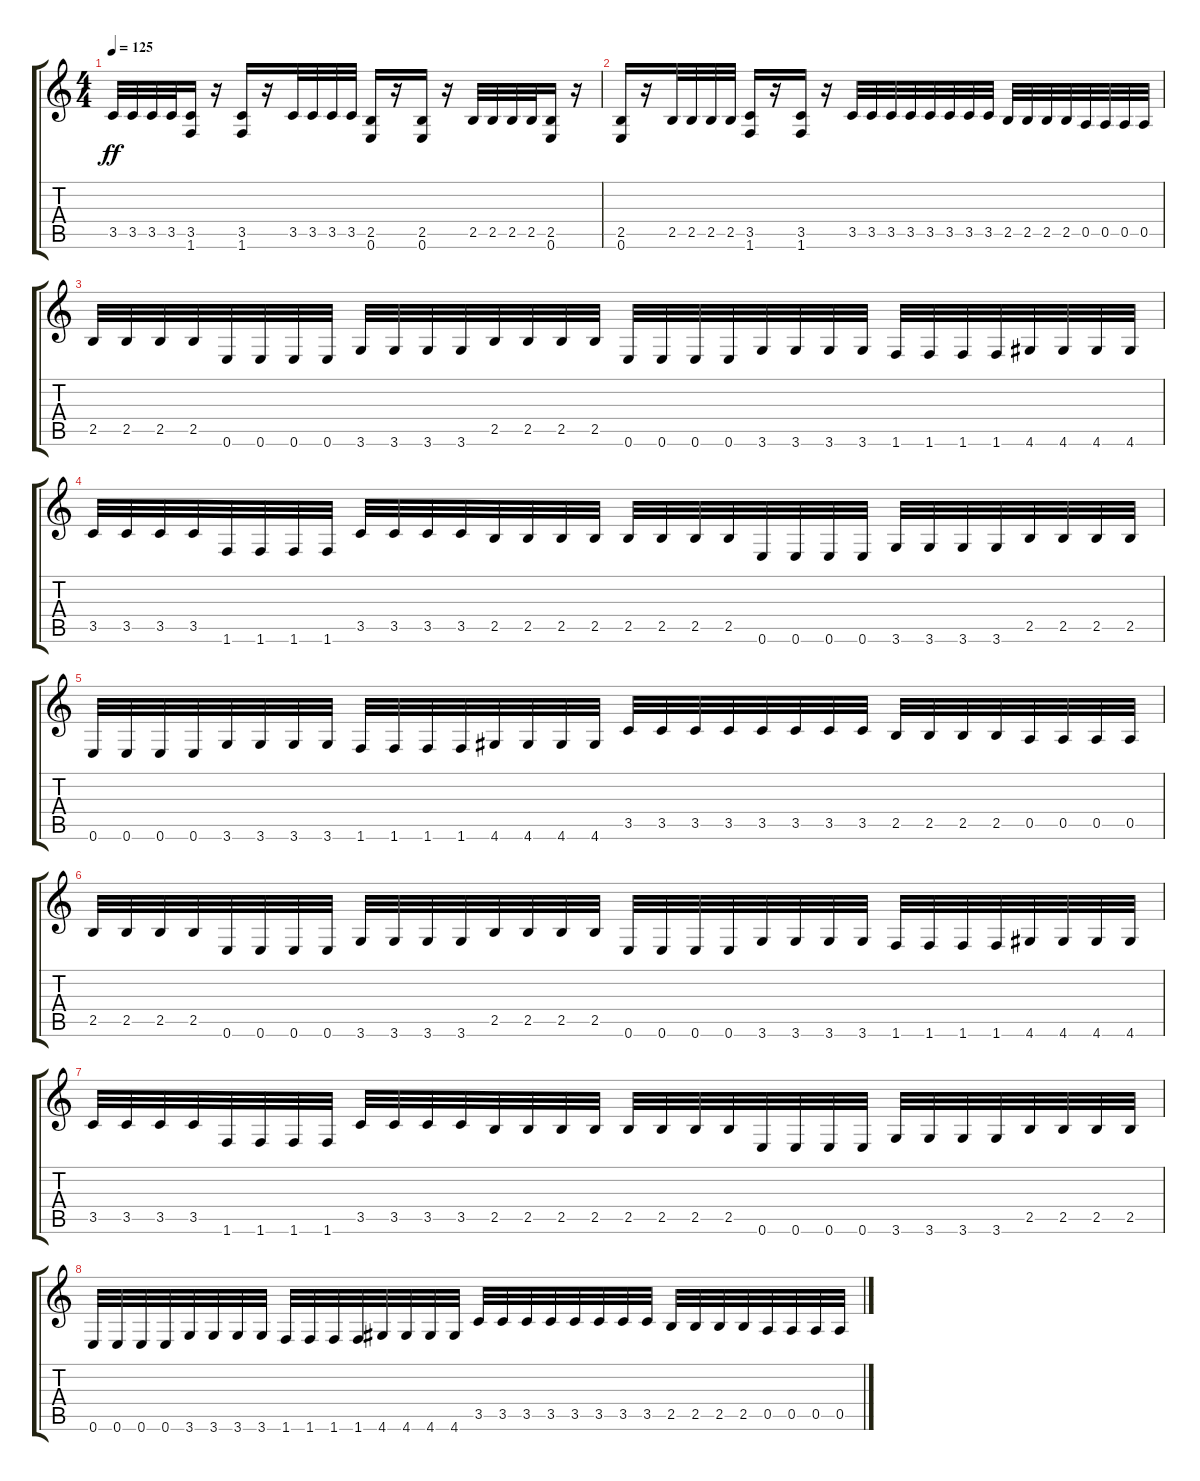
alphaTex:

\track "" {instrument distortionguitar}
\staff {score tabs}
\tuning (E4 B3 G3 D3 A2 E2) {hide}
\ts (4 4)
\tempo 125
\clef g2
\ks c
3.5.32{dy ff} 3.5.32 3.5.32 3.5.32 (3.5 1.6).16 r.16 (3.5 1.6).16 r.16 3.5.32 3.5.32 3.5.32 3.5.32 (2.5 0.6).16 r.16 (2.5 0.6).16 r.16 2.5.32 2.5.32 2.5.32 2.5.32 (2.5 0.6).16 r.16 |
(2.5 0.6).16 r.16 2.5.32 2.5.32 2.5.32 2.5.32 (3.5 1.6).16 r.16 (3.5 1.6).16 r.16 3.5.32 3.5.32 3.5.32 3.5.32 3.5.32 3.5.32 3.5.32 3.5.32 2.5.32 2.5.32 2.5.32 2.5.32 0.5.32 0.5.32 0.5.32 0.5.32 |
2.5.32 2.5.32 2.5.32 2.5.32 0.6.32 0.6.32 0.6.32 0.6.32 3.6.32 3.6.32 3.6.32 3.6.32 2.5.32 2.5.32 2.5.32 2.5.32 0.6.32 0.6.32 0.6.32 0.6.32 3.6.32 3.6.32 3.6.32 3.6.32 1.6.32 1.6.32 1.6.32 1.6.32 4.6.32 4.6.32 4.6.32 4.6.32 |
3.5.32 3.5.32 3.5.32 3.5.32 1.6.32 1.6.32 1.6.32 1.6.32 3.5.32 3.5.32 3.5.32 3.5.32 2.5.32 2.5.32 2.5.32 2.5.32 2.5.32 2.5.32 2.5.32 2.5.32 0.6.32 0.6.32 0.6.32 0.6.32 3.6.32 3.6.32 3.6.32 3.6.32 2.5.32 2.5.32 2.5.32 2.5.32 |
0.6.32 0.6.32 0.6.32 0.6.32 3.6.32 3.6.32 3.6.32 3.6.32 1.6.32 1.6.32 1.6.32 1.6.32 4.6.32 4.6.32 4.6.32 4.6.32 3.5.32 3.5.32 3.5.32 3.5.32 3.5.32 3.5.32 3.5.32 3.5.32 2.5.32 2.5.32 2.5.32 2.5.32 0.5.32 0.5.32 0.5.32 0.5.32 |
2.5.32 2.5.32 2.5.32 2.5.32 0.6.32 0.6.32 0.6.32 0.6.32 3.6.32 3.6.32 3.6.32 3.6.32 2.5.32 2.5.32 2.5.32 2.5.32 0.6.32 0.6.32 0.6.32 0.6.32 3.6.32 3.6.32 3.6.32 3.6.32 1.6.32 1.6.32 1.6.32 1.6.32 4.6.32 4.6.32 4.6.32 4.6.32 |
3.5.32 3.5.32 3.5.32 3.5.32 1.6.32 1.6.32 1.6.32 1.6.32 3.5.32 3.5.32 3.5.32 3.5.32 2.5.32 2.5.32 2.5.32 2.5.32 2.5.32 2.5.32 2.5.32 2.5.32 0.6.32 0.6.32 0.6.32 0.6.32 3.6.32 3.6.32 3.6.32 3.6.32 2.5.32 2.5.32 2.5.32 2.5.32 |
0.6.32 0.6.32 0.6.32 0.6.32 3.6.32 3.6.32 3.6.32 3.6.32 1.6.32 1.6.32 1.6.32 1.6.32 4.6.32 4.6.32 4.6.32 4.6.32 3.5.32 3.5.32 3.5.32 3.5.32 3.5.32 3.5.32 3.5.32 3.5.32 2.5.32 2.5.32 2.5.32 2.5.32 0.5.32 0.5.32 0.5.32 0.5.32
